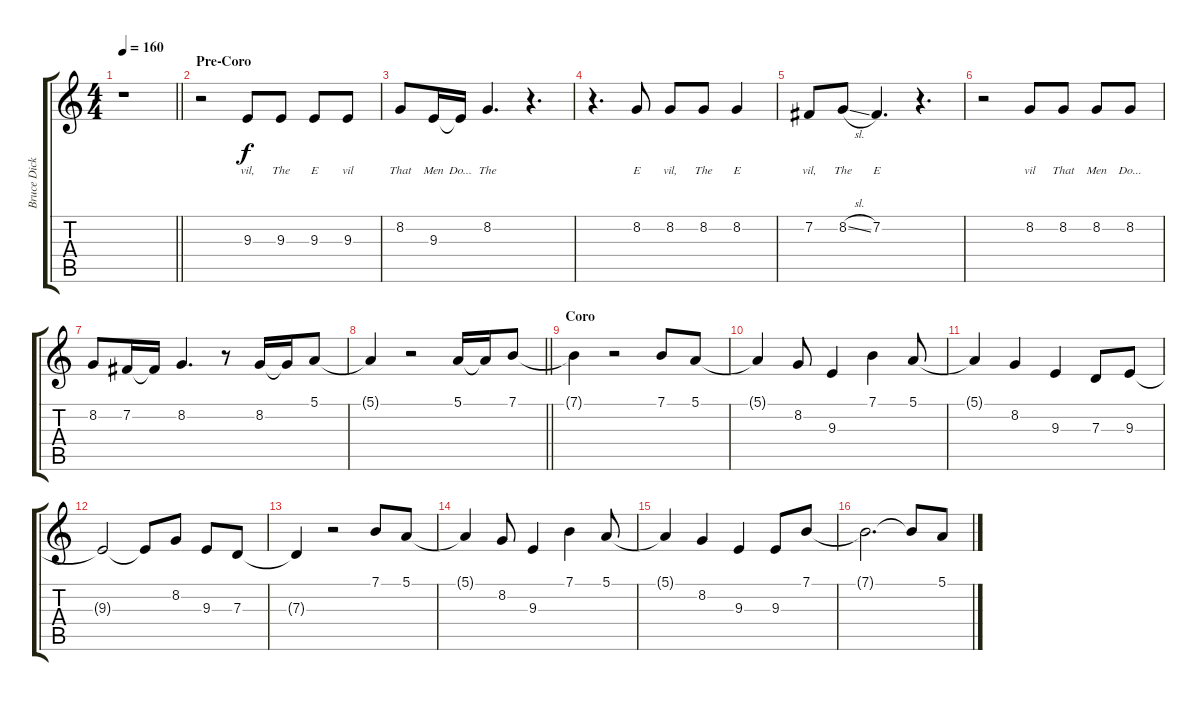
\track ("Bruce Dickinson" "Bruce Dick") {instrument lead2sawtooth}
\staff {score tabs}
\tuning (E4 B3 G3 D3 A2 E2) {hide}
\ts (4 4)
\tempo 160
\clef g2
\barLineRight lightlight
\ks c
r.1{dy f} |
\section ("" "Pre-Coro")
r.2 9.3.8{lyrics (0 "vil,") lyrics (1 "") lyrics (2 "") lyrics (3 "") lyrics (4 "")} 9.3.8{lyrics (0 "The") lyrics (1 "") lyrics (2 "") lyrics (3 "") lyrics (4 "")} 9.3.8{lyrics (0 "E") lyrics (1 "") lyrics (2 "") lyrics (3 "") lyrics (4 "")} 9.3.8{lyrics (0 "vil") lyrics (1 "") lyrics (2 "") lyrics (3 "") lyrics (4 "")} |
8.2.8{lyrics (0 "That") lyrics (1 "") lyrics (2 "") lyrics (3 "") lyrics (4 "")} 9.3.16{lyrics (0 "Men") lyrics (1 "") lyrics (2 "") lyrics (3 "") lyrics (4 "")} 9.3{t}.16{lyrics (0 "Do...") lyrics (1 "") lyrics (2 "") lyrics (3 "") lyrics (4 "")} 8.2.4{d lyrics (0 "The") lyrics (1 "") lyrics (2 "") lyrics (3 "") lyrics (4 "")} r.4{d} |
r.4{d} 8.2.8{lyrics (0 "E") lyrics (1 "") lyrics (2 "") lyrics (3 "") lyrics (4 "")} 8.2.8{lyrics (0 "vil,") lyrics (1 "") lyrics (2 "") lyrics (3 "") lyrics (4 "")} 8.2.8{lyrics (0 "The") lyrics (1 "") lyrics (2 "") lyrics (3 "") lyrics (4 "")} 8.2.4{lyrics (0 "E") lyrics (1 "") lyrics (2 "") lyrics (3 "") lyrics (4 "")} |
7.2.8{lyrics (0 "vil,") lyrics (1 "") lyrics (2 "") lyrics (3 "") lyrics (4 "")} 8.2{sl}.8{lyrics (0 "The") lyrics (1 "") lyrics (2 "") lyrics (3 "") lyrics (4 "")} 7.2.4{d lyrics (0 "E") lyrics (1 "") lyrics (2 "") lyrics (3 "") lyrics (4 "")} r.4{d} |
r.2 8.2.8{lyrics (0 "vil") lyrics (1 "") lyrics (2 "") lyrics (3 "") lyrics (4 "")} 8.2.8{lyrics (0 "That") lyrics (1 "") lyrics (2 "") lyrics (3 "") lyrics (4 "")} 8.2.8{lyrics (0 "Men") lyrics (1 "") lyrics (2 "") lyrics (3 "") lyrics (4 "")} 8.2.8{lyrics (0 "Do...") lyrics (1 "") lyrics (2 "") lyrics (3 "") lyrics (4 "")} |
8.2.8 7.2.16 7.2{t}.16 8.2.4{d} r.8 8.2.16 8.2{t}.16 5.1.8 |
\barLineRight lightlight
5.1{t}.4 r.2 5.1.16 5.1{t}.16 7.1.8 |
\section ("" "Coro")
7.1{t}.4 r.2 7.1.8 5.1.8 |
5.1{t}.4 8.2.8 9.3.4 7.1.4 5.1.8 |
5.1{t}.4 8.2.4 9.3.4 7.3.8 9.3.8 |
9.3{t}.2 9.3{t}.8 8.2.8 9.3.8 7.3.8 |
7.3{t}.4 r.2 7.1.8 5.1.8 |
5.1{t}.4 8.2.8 9.3.4 7.1.4 5.1.8 |
5.1{t}.4 8.2.4 9.3.4 9.3.8 7.1.8 |
7.1{t}.2{d} 7.1{t}.8 5.1.8
